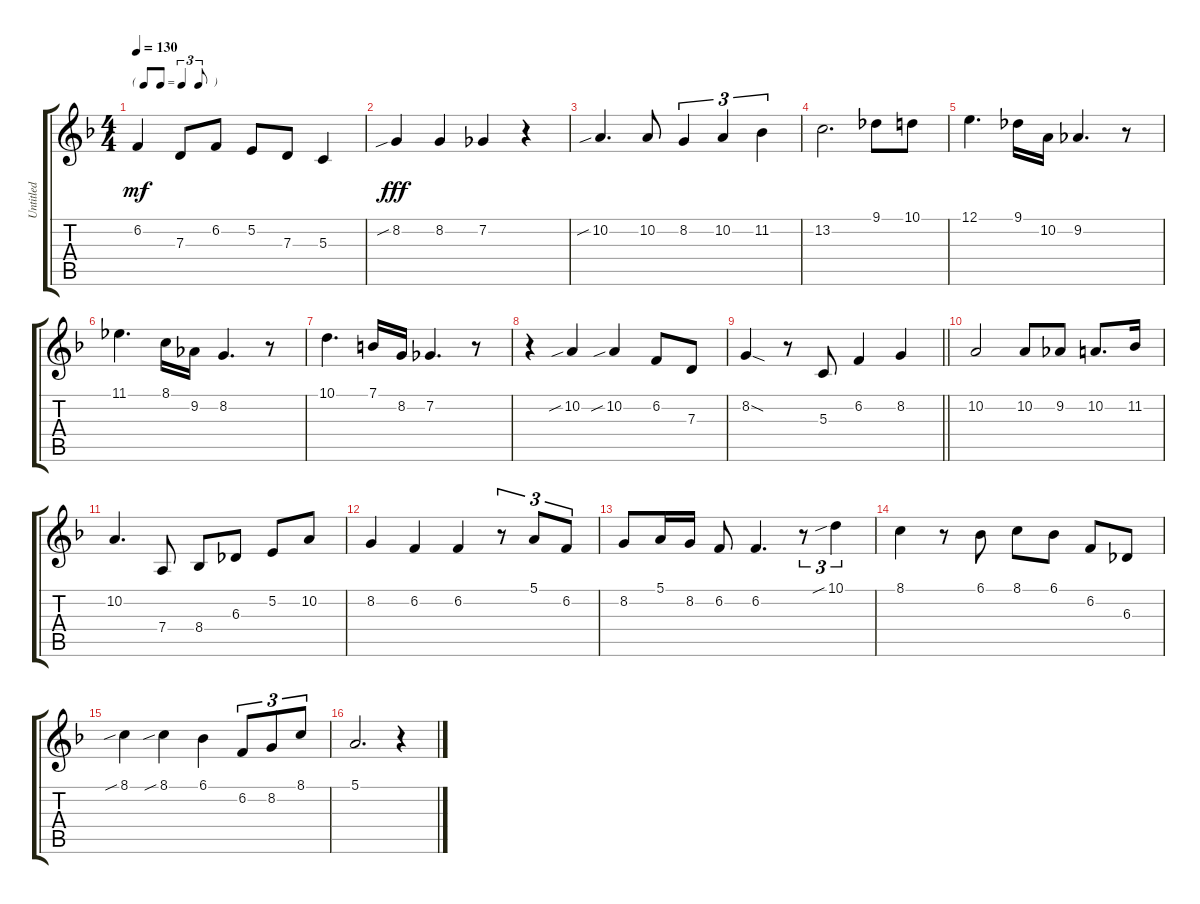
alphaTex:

\track ("Untitled" "Untitled") {instrument bassoon}
\staff {score tabs}
\tuning (E4 B3 G3 D3 A2 E2) {hide}
\ts (4 4)
\tf triplet8th
\tempo 130
\clef g2
\ks f
6.2.4{dy mf} 7.3.8 6.2.8 5.2.8 7.3.8 5.3.4 |
8.2{sib}.4{dy fff} 8.2.4 7.2.4 r.4 |
10.2{sib}.4{d} 10.2.8 8.2.4{tu (3 2)} 10.2.4{tu (3 2)} 11.2.4{tu (3 2)} |
13.2.2{d} 9.1.8 10.1.8 |
12.1.4{d} 9.1.16 10.2.16 9.2.4{d} r.8 |
11.1.4{d} 8.1.16 9.2.16 8.2.4{d} r.8 |
10.1.4{d} 7.1.16 8.2.16 7.2.4{d} r.8 |
r.4 10.2{sib}.4 10.2{sib}.4 6.2.8 7.3.8 |
\barLineRight lightlight
8.2{sod}.4 r.8 5.3.8 6.2.4 8.2.4 |
10.2.2 10.2.8 9.2.8 10.2.8{d} 11.2.16 |
10.2.4{d} 7.4.8 8.4.8 6.3.8 5.2.8 10.2.8 |
8.2.4 6.2.4 6.2.4 r.8{tu (3 2)} 5.1.8{tu (3 2)} 6.2.8{tu (3 2)} |
8.2.8 5.1.16 8.2.16 6.2.8 6.2.4{d} r.8{tu (3 2)} 10.1{sib}.4{tu (3 2)} |
8.1.4 r.8 6.1.8 8.1.8 6.1.8 6.2.8 6.3.8 |
8.1{sib}.4 8.1{sib}.4 6.1.4 6.2.8{tu (3 2)} 8.2.8{tu (3 2)} 8.1.8{tu (3 2)} |
5.1.2{d} r.4
